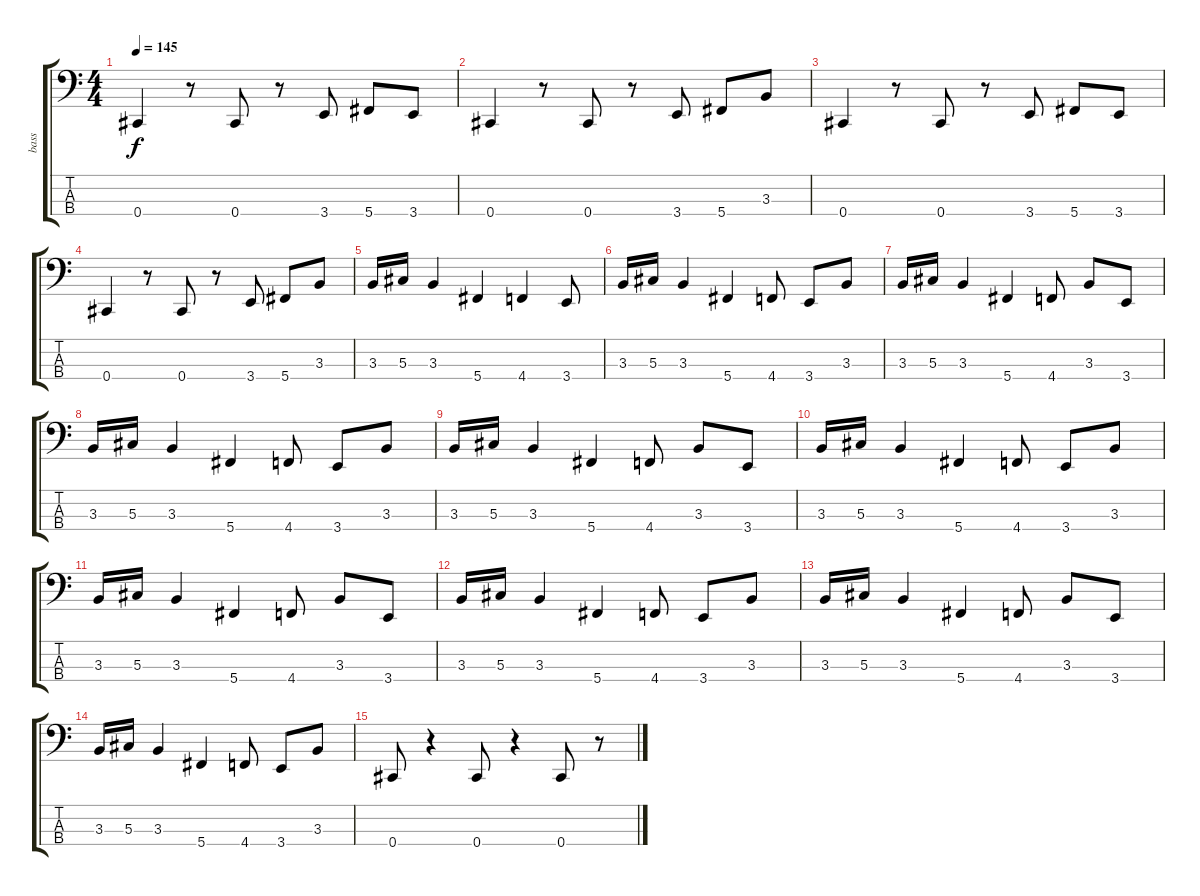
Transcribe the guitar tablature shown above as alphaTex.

\track ("bass" "bass") {instrument electricbassfinger}
\staff {score tabs}
\tuning (Gb2 Db2 Ab1 Db1) {hide}
\ts (4 4)
\tempo 145
\clef f4
\ks c
0.4.4{dy f} r.8 0.4.8 r.8 3.4.8 5.4.8 3.4.8 |
0.4.4 r.8 0.4.8 r.8 3.4.8 5.4.8 3.3.8 |
0.4.4 r.8 0.4.8 r.8 3.4.8 5.4.8 3.4.8 |
0.4.4 r.8 0.4.8 r.8 3.4.8 5.4.8 3.3.8 |
3.3.16 5.3.16 3.3.4 5.4.4 4.4.4 3.4.8 |
3.3.16 5.3.16 3.3.4 5.4.4 4.4.8 3.4.8 3.3.8 |
3.3.16 5.3.16 3.3.4 5.4.4 4.4.8 3.3.8 3.4.8 |
3.3.16 5.3.16 3.3.4 5.4.4 4.4.8 3.4.8 3.3.8 |
3.3.16 5.3.16 3.3.4 5.4.4 4.4.8 3.3.8 3.4.8 |
3.3.16 5.3.16 3.3.4 5.4.4 4.4.8 3.4.8 3.3.8 |
3.3.16 5.3.16 3.3.4 5.4.4 4.4.8 3.3.8 3.4.8 |
3.3.16 5.3.16 3.3.4 5.4.4 4.4.8 3.4.8 3.3.8 |
3.3.16 5.3.16 3.3.4 5.4.4 4.4.8 3.3.8 3.4.8 |
3.3.16 5.3.16 3.3.4 5.4.4 4.4.8 3.4.8 3.3.8 |
0.4.8 r.4 0.4.8 r.4 0.4.8 r.8
